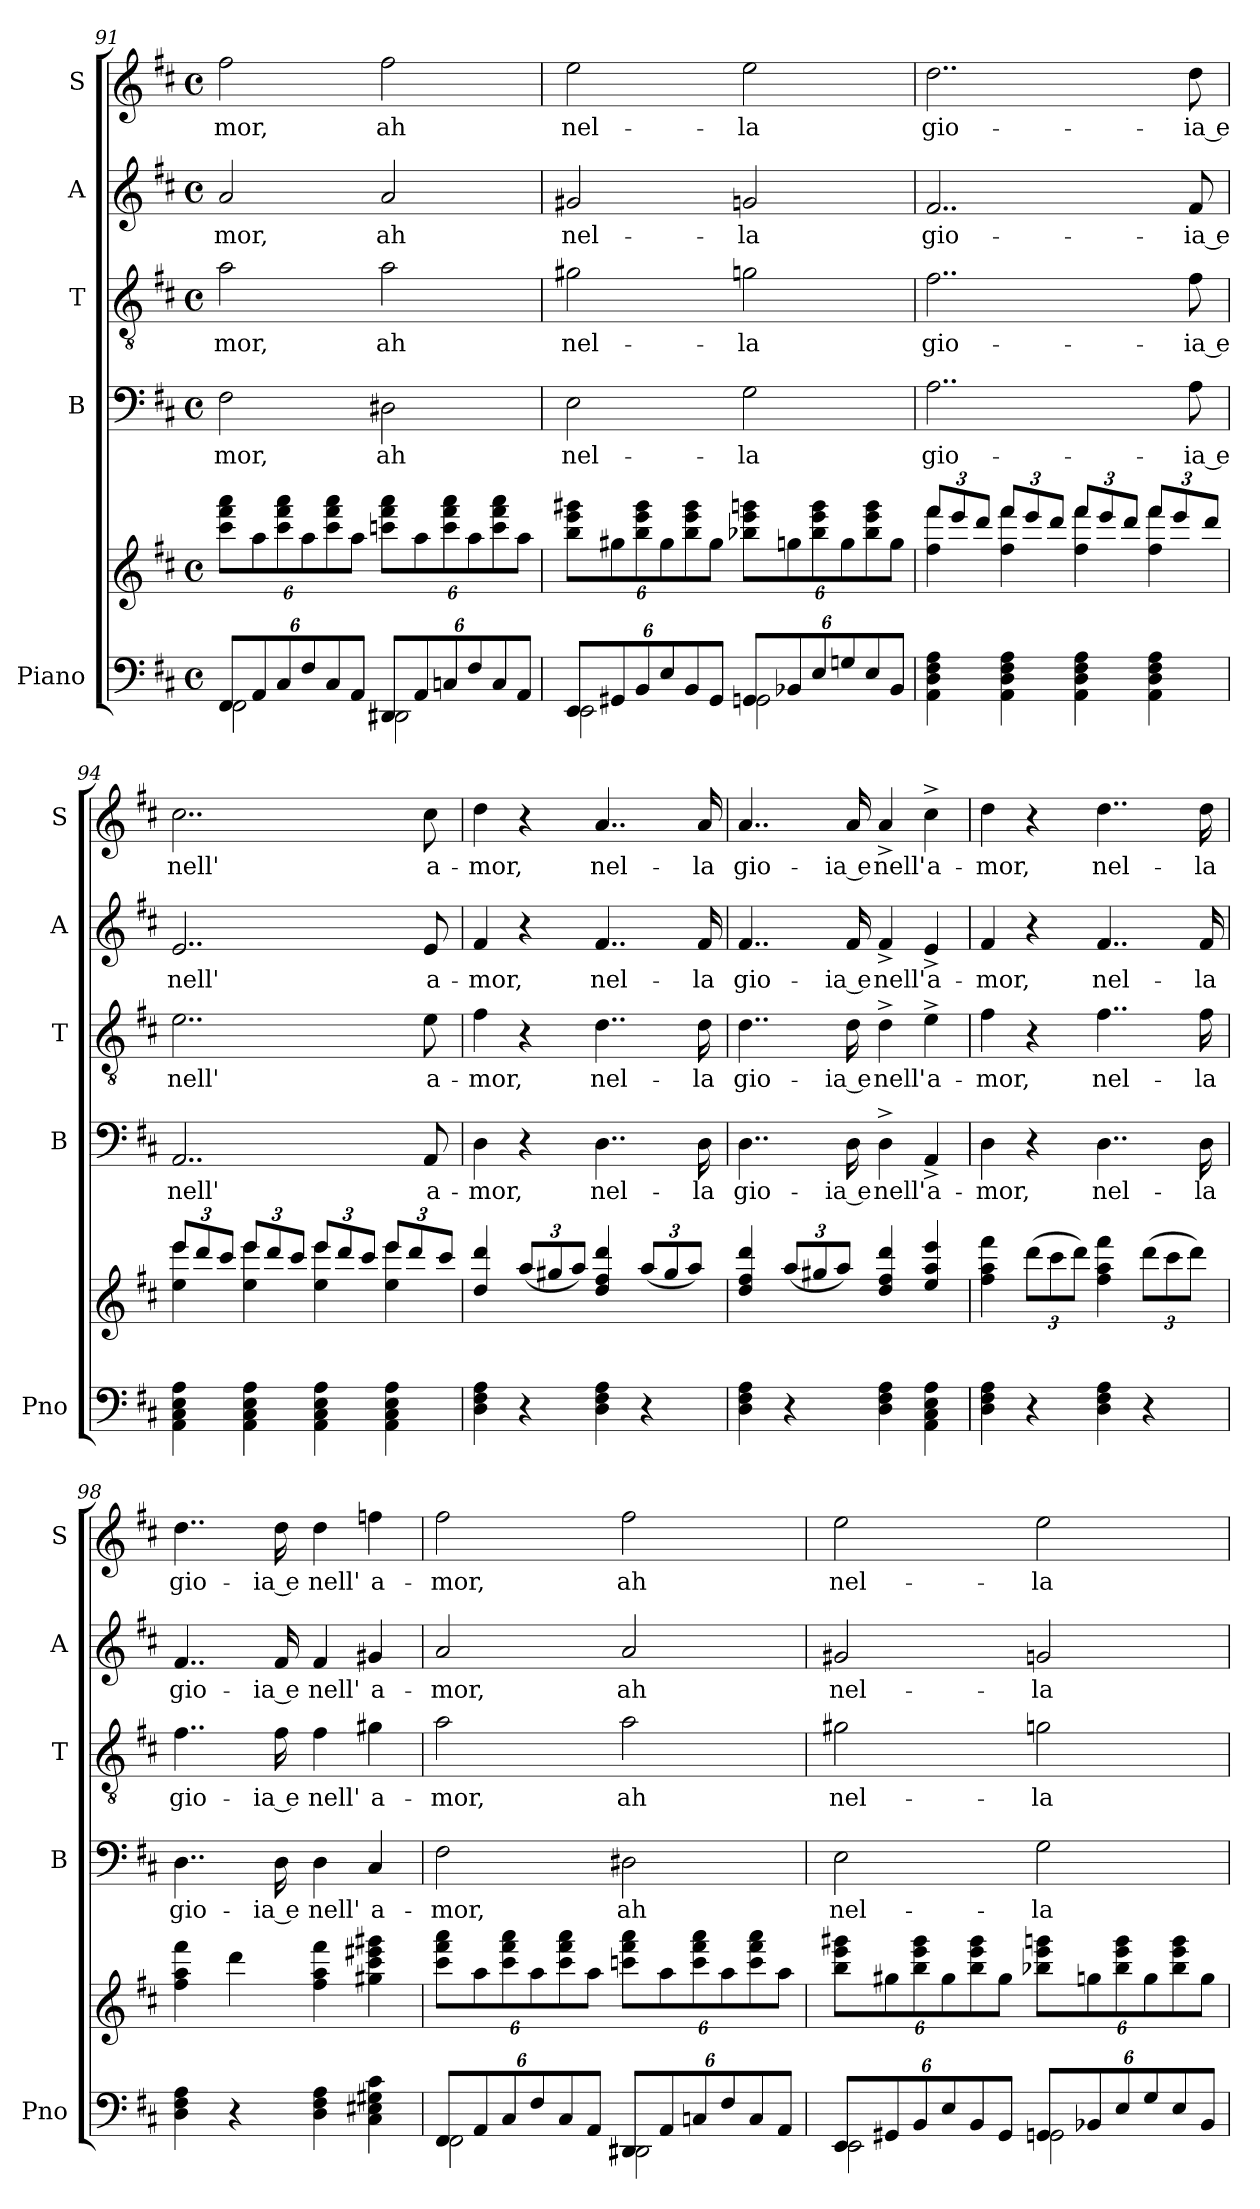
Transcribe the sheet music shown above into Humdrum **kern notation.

**kern	**kern	**kern	**text	**kern	**text	**kern	**text	**kern	**text
*part5	*part5	*part4	*part4	*part3	*part3	*part2	*part2	*part1	*part1
*staff6	*staff5	*staff4	*staff4	*staff3	*staff3	*staff2	*staff2	*staff1	*staff1
*I"Piano	*	*I"B	*	*I"T	*	*I"A	*	*I"S	*
*I'Pno	*	*I'B	*	*I'T	*	*I'A	*	*I'S	*
!!LO:PB:g=z
*clefF4	*clefG2	*clefF4	*	*clefGv2	*	*clefG2	*	*clefG2	*
*k[f#c#]	*k[f#c#]	*k[f#c#]	*	*k[f#c#]	*	*k[f#c#]	*	*k[f#c#]	*
*M4/4	*M4/4	*M4/4	*	*M4/4	*	*M4/4	*	*M4/4	*
*met(c)	*met(c)	*met(c)	*	*met(c)	*	*met(c)	*	*met(c)	*
*Xbrackettup	*Xbrackettup	*	*	*	*	*	*	*	*
=91	=91	=91	=91	=91	=91	=91	=91	=91	=91
*^	*	*	*	*	*	*	*	*	*
!	!	!	!	!LO:LY:b	!	!LO:LY:b	!	!LO:LY:b	!	!LO:LY:b
12FF#/L	2FF#\	12ccc#\ 12fff#\ 12aaa\L	2F#\	-mor,	2a\	-mor,	2a/	-mor,	2ff#\	-mor,
12AA/	.	12aa\	.	.	.	.	.	.	.	.
12C#/	.	12ccc#\ 12fff#\ 12aaa\	.	.	.	.	.	.	.	.
12F#/	.	12aa\	.	.	.	.	.	.	.	.
12C#/	.	12ccc#\ 12fff#\ 12aaa\	.	.	.	.	.	.	.	.
12AA/J	.	12aa\J	.	.	.	.	.	.	.	.
!	!	!	!	!LO:LY:b	!	!LO:LY:b	!	!LO:LY:b	!	!LO:LY:b
12DD#X/L	2DD#\	12cccn\ 12fff#\ 12aaa\L	2D#X\	ah	2a\	ah	2a/	ah	2ff#\	ah
12AA/	.	12aa\	.	.	.	.	.	.	.	.
12Cn/	.	12ccc\ 12fff#\ 12aaa\	.	.	.	.	.	.	.	.
12F#/	.	12aa\	.	.	.	.	.	.	.	.
12C/	.	12ccc\ 12fff#\ 12aaa\	.	.	.	.	.	.	.	.
12AA/J	.	12aa\J	.	.	.	.	.	.	.	.
=92	=92	=92	=92	=92	=92	=92	=92	=92	=92	=92
!	!	!	!	!LO:LY:b	!	!LO:LY:b	!	!LO:LY:b	!	!LO:LY:b
12EE/L	2EE\	12bb\ 12eee\ 12ggg#X\L	2E\	nel-	2g#X\	nel-	2g#X/	nel-	2ee\	nel-
12GG#X/	.	12gg#X\	.	.	.	.	.	.	.	.
12BB/	.	12bb\ 12eee\ 12ggg#\	.	.	.	.	.	.	.	.
12E/	.	12gg#\	.	.	.	.	.	.	.	.
12BB/	.	12bb\ 12eee\ 12ggg#\	.	.	.	.	.	.	.	.
12GG#/J	.	12gg#\J	.	.	.	.	.	.	.	.
!	!	!	!	!LO:LY:b	!	!LO:LY:b	!	!LO:LY:b	!	!LO:LY:b
12GGn/L	2GG\	12bb-X\ 12eee\ 12gggn\L	2G\	-la	2gn\	-la	2gn/	-la	2ee\	-la
12BB-X/	.	12ggn\	.	.	.	.	.	.	.	.
12E/	.	12bb-\ 12eee\ 12ggg\	.	.	.	.	.	.	.	.
12Gn/	.	12gg\	.	.	.	.	.	.	.	.
12E/	.	12bb-\ 12eee\ 12ggg\	.	.	.	.	.	.	.	.
12BB-/J	.	12gg\J	.	.	.	.	.	.	.	.
*v	*v	*	*	*	*	*	*	*	*	*
=93	=93	=93	=93	=93	=93	=93	=93	=93	=93
*	*^	*	*	*	*	*	*	*	*
!	!	!	!	!LO:LY:b	!	!LO:LY:b	!	!LO:LY:b	!	!LO:LY:b
4AA\ 4D\ 4F#\ 4A\	12fff#/L	4ff#\ 4fff#\	2..A\	gio-	2..f#\	gio-	2..f#/	gio-	2..dd\	gio-
.	12eee/	.	.	.	.	.	.	.	.	.
.	12ddd/J	.	.	.	.	.	.	.	.	.
4AA\ 4D\ 4F#\ 4A\	12fff#/L	4ff#\ 4fff#\	.	.	.	.	.	.	.	.
.	12eee/	.	.	.	.	.	.	.	.	.
.	12ddd/J	.	.	.	.	.	.	.	.	.
4AA\ 4D\ 4F#\ 4A\	12fff#/L	4ff#\ 4fff#\	.	.	.	.	.	.	.	.
.	12eee/	.	.	.	.	.	.	.	.	.
.	12ddd/J	.	.	.	.	.	.	.	.	.
4AA\ 4D\ 4F#\ 4A\	12fff#/L	4ff#\ 4fff#\	.	.	.	.	.	.	.	.
.	12eee/	.	.	.	.	.	.	.	.	.
!	!	!	!	!LO:LY:b	!	!LO:LY:b	!	!LO:LY:b	!	!LO:LY:b
.	.	.	8A\	-ia e	8f#\	-ia e	8f#/	-ia e	8dd\	-ia e
.	12ddd/J	.	.	.	.	.	.	.	.	.
!!LO:LB:g=z
=94	=94	=94	=94	=94	=94	=94	=94	=94	=94	=94
!	!	!	!	!LO:LY:b	!	!LO:LY:b	!	!LO:LY:b	!	!LO:LY:b
4AA\ 4C#\ 4E\ 4A\	12eee/L	4ee\ 4eee\	2..AA/	nell'	2..e\	nell'	2..e/	nell'	2..cc#\	nell'
.	12ddd/	.	.	.	.	.	.	.	.	.
.	12ccc#/J	.	.	.	.	.	.	.	.	.
4AA\ 4C#\ 4E\ 4A\	12eee/L	4ee\ 4eee\	.	.	.	.	.	.	.	.
.	12ddd/	.	.	.	.	.	.	.	.	.
.	12ccc#/J	.	.	.	.	.	.	.	.	.
4AA\ 4C#\ 4E\ 4A\	12eee/L	4ee\ 4eee\	.	.	.	.	.	.	.	.
.	12ddd/	.	.	.	.	.	.	.	.	.
.	12ccc#/J	.	.	.	.	.	.	.	.	.
4AA\ 4C#\ 4E\ 4A\	12eee/L	4ee\ 4eee\	.	.	.	.	.	.	.	.
.	12ddd/	.	.	.	.	.	.	.	.	.
!	!	!	!	!LO:LY:b	!	!LO:LY:b	!	!LO:LY:b	!	!LO:LY:b
.	.	.	8AA/	a-	8e\	a-	8e/	a-	8cc#\	a-
.	12ccc#/J	.	.	.	.	.	.	.	.	.
*	*v	*v	*	*	*	*	*	*	*	*
=95	=95	=95	=95	=95	=95	=95	=95	=95	=95
!	!	!	!LO:LY:b	!	!LO:LY:b	!	!LO:LY:b	!	!LO:LY:b
4D\ 4F#\ 4A\	4dd/ 4ddd/	4D\	-mor,	4f#\	-mor,	4f#/	-mor,	4dd\	-mor,
4r	(12aa/L	4r	.	4r	.	4r	.	4r	.
.	12gg#X/	.	.	.	.	.	.	.	.
.	12aa/J)	.	.	.	.	.	.	.	.
!	!	!	!LO:LY:b	!	!LO:LY:b	!	!LO:LY:b	!	!LO:LY:b
4D\ 4F#\ 4A\	4dd/ 4ff#/ 4ddd/	4..D\	nel-	4..d\	nel-	4..f#/	nel-	4..a/	nel-
4r	(12aa/L	.	.	.	.	.	.	.	.
.	12gg#/	.	.	.	.	.	.	.	.
.	12aa/J)	.	.	.	.	.	.	.	.
!	!	!	!LO:LY:b	!	!LO:LY:b	!	!LO:LY:b	!	!LO:LY:b
.	.	16D\	-la	16d\	-la	16f#/	-la	16a/	-la
=96	=96	=96	=96	=96	=96	=96	=96	=96	=96
!	!	!	!LO:LY:b	!	!LO:LY:b	!	!LO:LY:b	!	!LO:LY:b
4D\ 4F#\ 4A\	4dd/ 4ff#/ 4ddd/	4..D\	gio-	4..d\	gio-	4..f#/	gio-	4..a/	gio-
4r	(12aa/L	.	.	.	.	.	.	.	.
.	12gg#X/	.	.	.	.	.	.	.	.
.	12aa/J)	.	.	.	.	.	.	.	.
!	!	!	!LO:LY:b	!	!LO:LY:b	!	!LO:LY:b	!	!LO:LY:b
.	.	16D\	-ia e	16d\	-ia e	16f#/	-ia e	16a/	-ia e
!	!	!	!LO:LY:b	!	!LO:LY:b	!	!LO:LY:b	!	!LO:LY:b
4D\ 4F#\ 4A\	4dd/ 4ff#/ 4ddd/	4D^\	nell'	4d^\	nell'	4f#^/	nell'	4a^/	nell'
!	!	!	!LO:LY:b	!	!LO:LY:b	!	!LO:LY:b	!	!LO:LY:b
4AA\ 4C#\ 4E\ 4A\	4ee/ 4aa/ 4eee/	4AA^/	a-	4e^\	a-	4e^/	a-	4cc#^\	a-
=97	=97	=97	=97	=97	=97	=97	=97	=97	=97
!	!	!	!LO:LY:b	!	!LO:LY:b	!	!LO:LY:b	!	!LO:LY:b
4D\ 4F#\ 4A\	4ff#\ 4aa\ 4fff#\	4D\	-mor,	4f#\	-mor,	4f#/	-mor,	4dd\	-mor,
4r	(12ddd\L	4r	.	4r	.	4r	.	4r	.
.	12ccc#\	.	.	.	.	.	.	.	.
.	12ddd\J)	.	.	.	.	.	.	.	.
!	!	!	!LO:LY:b	!	!LO:LY:b	!	!LO:LY:b	!	!LO:LY:b
4D\ 4F#\ 4A\	4ff#\ 4aa\ 4fff#\	4..D\	nel-	4..f#\	nel-	4..f#/	nel-	4..dd\	nel-
4r	(12ddd\L	.	.	.	.	.	.	.	.
.	12ccc#\	.	.	.	.	.	.	.	.
.	12ddd\J)	.	.	.	.	.	.	.	.
!	!	!	!LO:LY:b	!	!LO:LY:b	!	!LO:LY:b	!	!LO:LY:b
.	.	16D\	-la	16f#\	-la	16f#/	-la	16dd\	-la
!!LO:PB:g=z
=98	=98	=98	=98	=98	=98	=98	=98	=98	=98
!	!	!	!LO:LY:b	!	!LO:LY:b	!	!LO:LY:b	!	!LO:LY:b
4D\ 4F#\ 4A\	4ff#\ 4aa\ 4fff#\	4..D\	gio-	4..f#\	gio-	4..f#/	gio-	4..dd\	gio-
4r	4ddd\	.	.	.	.	.	.	.	.
!	!	!	!LO:LY:b	!	!LO:LY:b	!	!LO:LY:b	!	!LO:LY:b
.	.	16D\	-ia e	16f#\	-ia e	16f#/	-ia e	16dd\	-ia e
!	!	!	!LO:LY:b	!	!LO:LY:b	!	!LO:LY:b	!	!LO:LY:b
4D\ 4F#\ 4A\	4ff#\ 4aa\ 4fff#\	4D\	nell'	4f#\	nell'	4f#/	nell'	4dd\	nell'
!	!	!	!LO:LY:b	!	!LO:LY:b	!	!LO:LY:b	!	!LO:LY:b
4C#\ 4E#X\ 4G#X\ 4c#\	4gg#X\ 4ccc#\ 4eee#X\ 4ggg#X\	4C#/	a-	4g#X\	a-	4g#X/	a-	4ffn\	a-
=99	=99	=99	=99	=99	=99	=99	=99	=99	=99
*^	*	*	*	*	*	*	*	*	*
!	!	!	!	!LO:LY:b	!	!LO:LY:b	!	!LO:LY:b	!	!LO:LY:b
12FF#/L	2FF#\	12ccc#\ 12fff#\ 12aaa\L	2F#\	-mor,	2a\	-mor,	2a/	-mor,	2ff#\	-mor,
12AA/	.	12aa\	.	.	.	.	.	.	.	.
12C#/	.	12ccc#\ 12fff#\ 12aaa\	.	.	.	.	.	.	.	.
12F#/	.	12aa\	.	.	.	.	.	.	.	.
12C#/	.	12ccc#\ 12fff#\ 12aaa\	.	.	.	.	.	.	.	.
12AA/J	.	12aa\J	.	.	.	.	.	.	.	.
!	!	!	!	!LO:LY:b	!	!LO:LY:b	!	!LO:LY:b	!	!LO:LY:b
12DD#X/L	2DD#\	12cccn\ 12fff#\ 12aaa\L	2D#X\	ah	2a\	ah	2a/	ah	2ff#\	ah
12AA/	.	12aa\	.	.	.	.	.	.	.	.
12Cn/	.	12ccc\ 12fff#\ 12aaa\	.	.	.	.	.	.	.	.
12F#/	.	12aa\	.	.	.	.	.	.	.	.
12C/	.	12ccc\ 12fff#\ 12aaa\	.	.	.	.	.	.	.	.
12AA/J	.	12aa\J	.	.	.	.	.	.	.	.
=100	=100	=100	=100	=100	=100	=100	=100	=100	=100	=100
!	!	!	!	!LO:LY:b	!	!LO:LY:b	!	!LO:LY:b	!	!LO:LY:b
12EE/L	2EE\	12bb\ 12eee\ 12ggg#X\L	2E\	nel-	2g#X\	nel-	2g#X/	nel-	2ee\	nel-
12GG#X/	.	12gg#X\	.	.	.	.	.	.	.	.
12BB/	.	12bb\ 12eee\ 12ggg#\	.	.	.	.	.	.	.	.
12E/	.	12gg#\	.	.	.	.	.	.	.	.
12BB/	.	12bb\ 12eee\ 12ggg#\	.	.	.	.	.	.	.	.
12GG#/J	.	12gg#\J	.	.	.	.	.	.	.	.
!	!	!	!	!LO:LY:b	!	!LO:LY:b	!	!LO:LY:b	!	!LO:LY:b
12GGn/L	2GG\	12bb-X\ 12eee\ 12gggn\L	2G\	-la	2gn\	-la	2gn/	-la	2ee\	-la
12BB-X/	.	12ggn\	.	.	.	.	.	.	.	.
12E/	.	12bb-\ 12eee\ 12ggg\	.	.	.	.	.	.	.	.
12G/	.	12gg\	.	.	.	.	.	.	.	.
12E/	.	12bb-\ 12eee\ 12ggg\	.	.	.	.	.	.	.	.
12BB-/J	.	12gg\J	.	.	.	.	.	.	.	.
*v	*v	*	*	*	*	*	*	*	*	*
=	=	=	=	=	=	=	=	=	=
*-	*-	*-	*-	*-	*-	*-	*-	*-	*-
